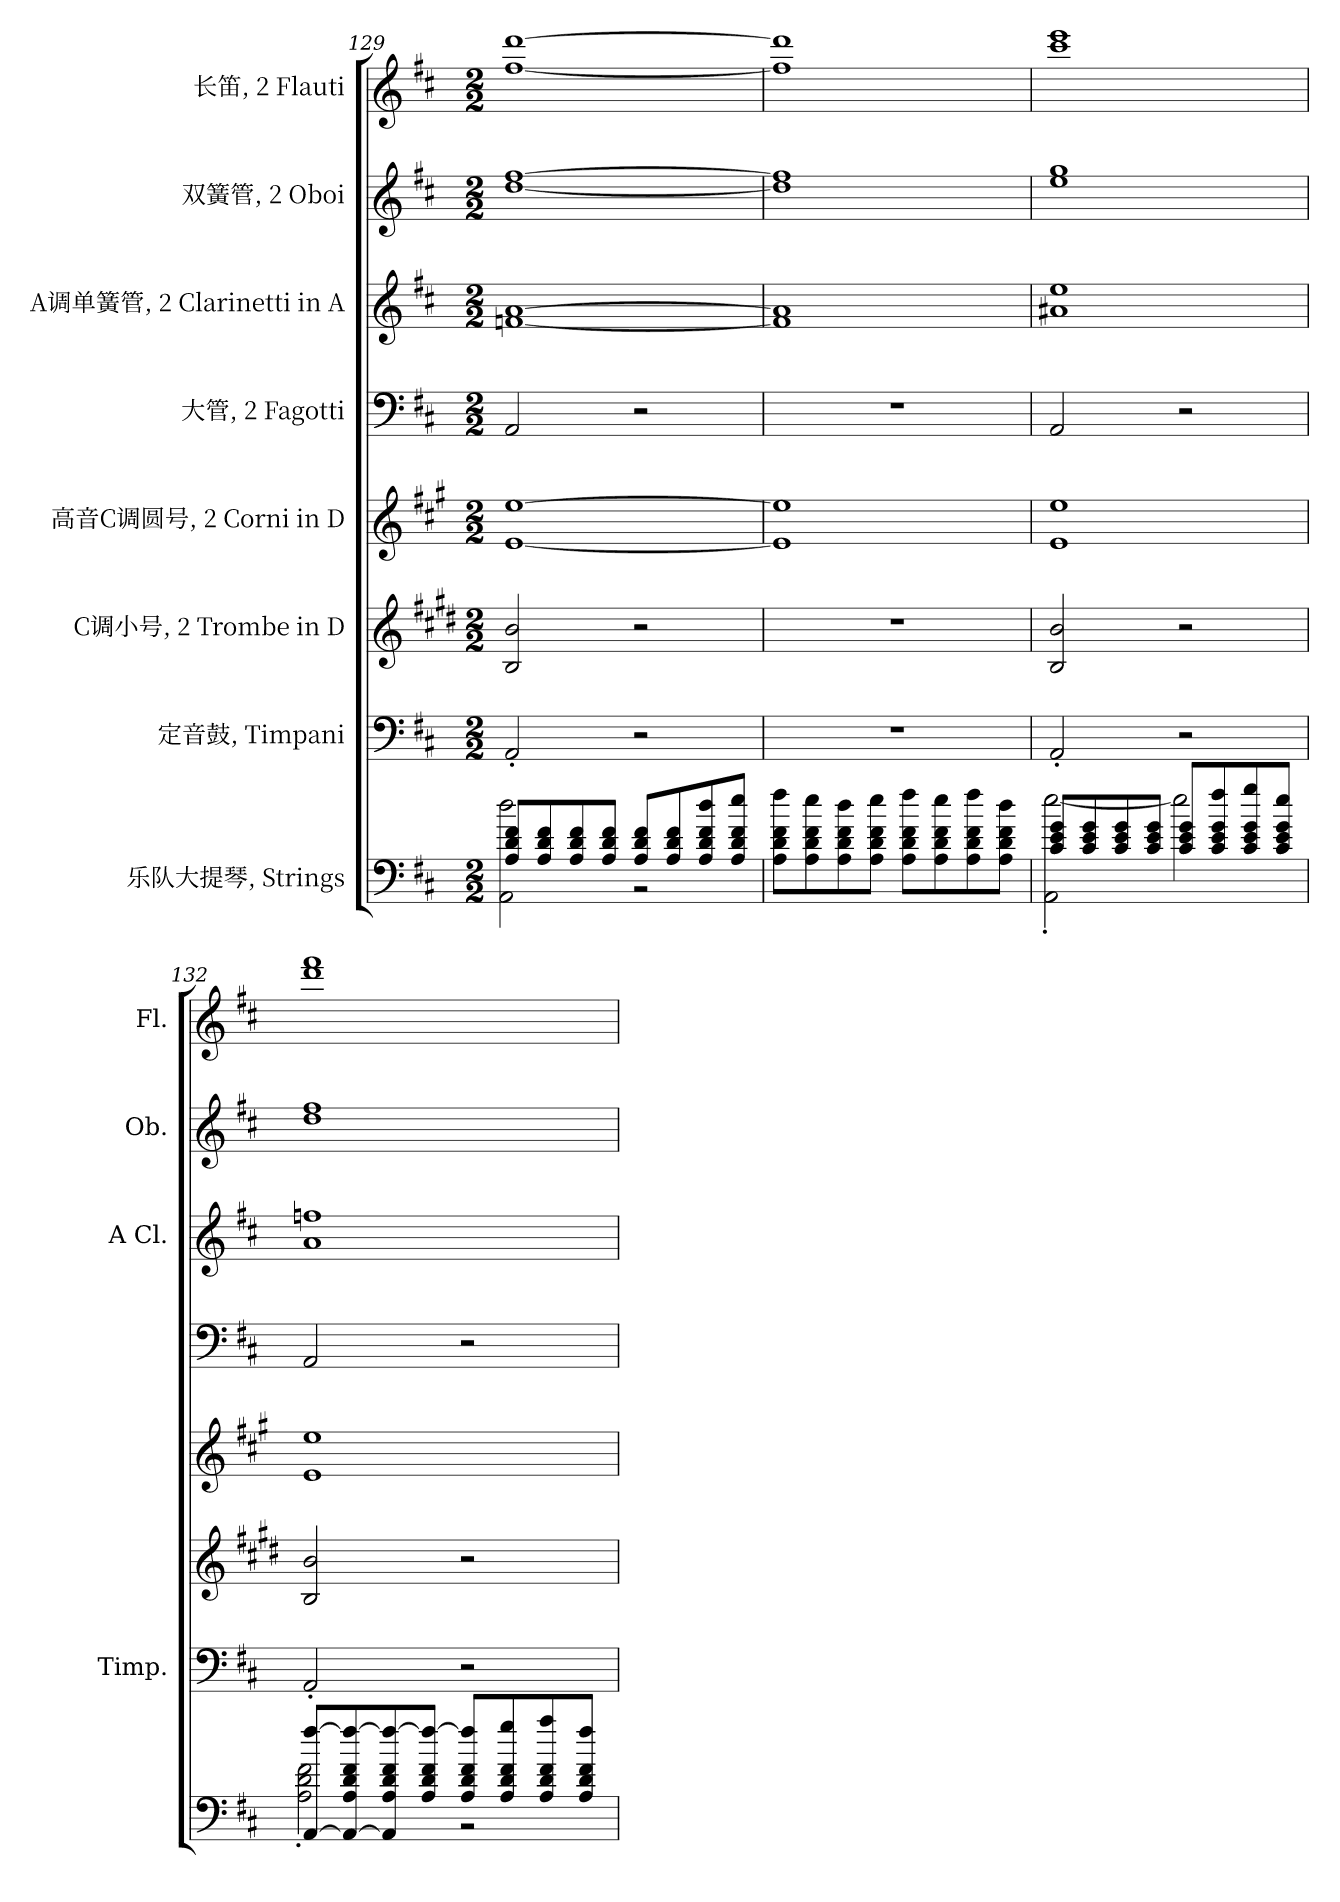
**kern	**kern	**kern	**kern	**kern	**kern	**kern	**kern
*part8	*part7	*part6	*part5	*part4	*part3	*part2	*part1
*staff8	*staff7	*staff6	*staff5	*staff4	*staff3	*staff2	*staff1
*I"乐队大提琴, Strings	*I"定音鼓, Timpani	*I"C调小号, 2 Trombe in D	*I"高音C调圆号, 2 Corni in D	*I"大管, 2 Fagotti	*I"A调单簧管, 2 Clarinetti in A	*I"双簧管, 2 Oboi	*I"长笛, 2 Flauti
*	*I'Timp.	*	*	*	*I'A Cl.	*I'Ob.	*I'Fl.
*clefF4	*clefF4	*clefG2	*clefG2	*clefF4	*clefG2	*clefG2	*clefG2
*	*	*ITrd1c2	*ITrd4c7	*	*ITrd2c3	*	*
*k[f#c#]	*k[f#c#]	*k[f#c#]	*k[f#c#]	*k[f#c#]	*k[f#c#g#d#a#]	*k[f#c#]	*k[f#c#]
*M2/2	*M2/2	*M2/2	*M2/2	*M2/2	*M2/2	*M2/2	*M2/2
=129	=129	=129	=129	=129	=129	=129	=129
*^	*	*	*	*	*	*	*
8A/ 8d/ 8f#/L	2AA\ 2dd\	2AA'/	2A/ 2a/	[1A [1a	2AA/	[1dn [1f#	[1dd [1ff#	[1ff# [1ddd
8A/ 8d/ 8f#/	.	.	.	.	.	.	.	.
8A/ 8d/ 8f#/	.	.	.	.	.	.	.	.
8A/ 8d/ 8f#/J	.	.	.	.	.	.	.	.
8A/ 8d/ 8f#/L	2r	2r	2r	.	2r	.	.	.
8A/ 8d/ 8f#/	.	.	.	.	.	.	.	.
8A/ 8d/ 8f#/ 8dd/	.	.	.	.	.	.	.	.
8A/ 8d/ 8f#/ 8ee/J	.	.	.	.	.	.	.	.
*v	*v	*	*	*	*	*	*	*
!!LO:PB:g=z
=130	=130	=130	=130	=130	=130	=130	=130
*	*	*	*	*	*	*	*MM238
8A\ 8d\ 8f#\ 8ff#\L	1r	1r	1A] 1a]	1r	1d] 1f#]	1dd] 1ff#]	1ff#] 1ddd]
8A\ 8d\ 8f#\ 8ee\	.	.	.	.	.	.	.
8A\ 8d\ 8f#\ 8dd\	.	.	.	.	.	.	.
8A\ 8d\ 8f#\ 8ee\J	.	.	.	.	.	.	.
8A\ 8d\ 8f#\ 8ff#\L	.	.	.	.	.	.	.
8A\ 8d\ 8f#\ 8ee\	.	.	.	.	.	.	.
8A\ 8d\ 8f#\ 8ff#\	.	.	.	.	.	.	.
8A\ 8d\ 8f#\ 8dd\J	.	.	.	.	.	.	.
=131	=131	=131	=131	=131	=131	=131	=131
*	*	*	*	*	*	*	*MM240
*^	*	*	*	*	*	*	*
8c#/ 8e/ 8g/L	2AA\' [2ee\'	2AA'/	2A/ 2a/	1A 1a	2AA/	1f##X 1cc#	1ee 1gg	1ccc# 1eee
8c#/ 8e/ 8g/	.	.	.	.	.	.	.	.
8c#/ 8e/ 8g/	.	.	.	.	.	.	.	.
8c#/ 8e/ 8g/J	.	.	.	.	.	.	.	.
8c#/ 8e/ 8g/L	2ee\]	2r	2r	.	2r	.	.	.
8c#/ 8e/ 8g/ 8ff#/	.	.	.	.	.	.	.	.
8c#/ 8e/ 8g/ 8gg/	.	.	.	.	.	.	.	.
8c#/ 8e/ 8g/ 8ee/J	.	.	.	.	.	.	.	.
=132	=132	=132	=132	=132	=132	=132	=132	=132
[8AA/ [8ff#/L	2A\' 2d\' 2f#\'	2AA'/	2A/ 2a/	1A 1a	2AA/	1f# 1ddn	1dd 1ff#	1ddd 1fff#
8AA/_ 8A/ 8d/ 8f#/ 8ff#/_	.	.	.	.	.	.	.	.
8AA/] 8A/ 8d/ 8f#/ 8ff#/_	.	.	.	.	.	.	.	.
8A/ 8d/ 8f#/ 8ff#/_J	.	.	.	.	.	.	.	.
8A/ 8d/ 8f#/ 8ff#/]L	2r	2r	2r	.	2r	.	.	.
8A/ 8d/ 8f#/ 8gg/	.	.	.	.	.	.	.	.
8A/ 8d/ 8f#/ 8aa/	.	.	.	.	.	.	.	.
8A/ 8d/ 8f#/ 8ff#/J	.	.	.	.	.	.	.	.
*v	*v	*	*	*	*	*	*	*
=	=	=	=	=	=	=	=
*-	*-	*-	*-	*-	*-	*-	*-
